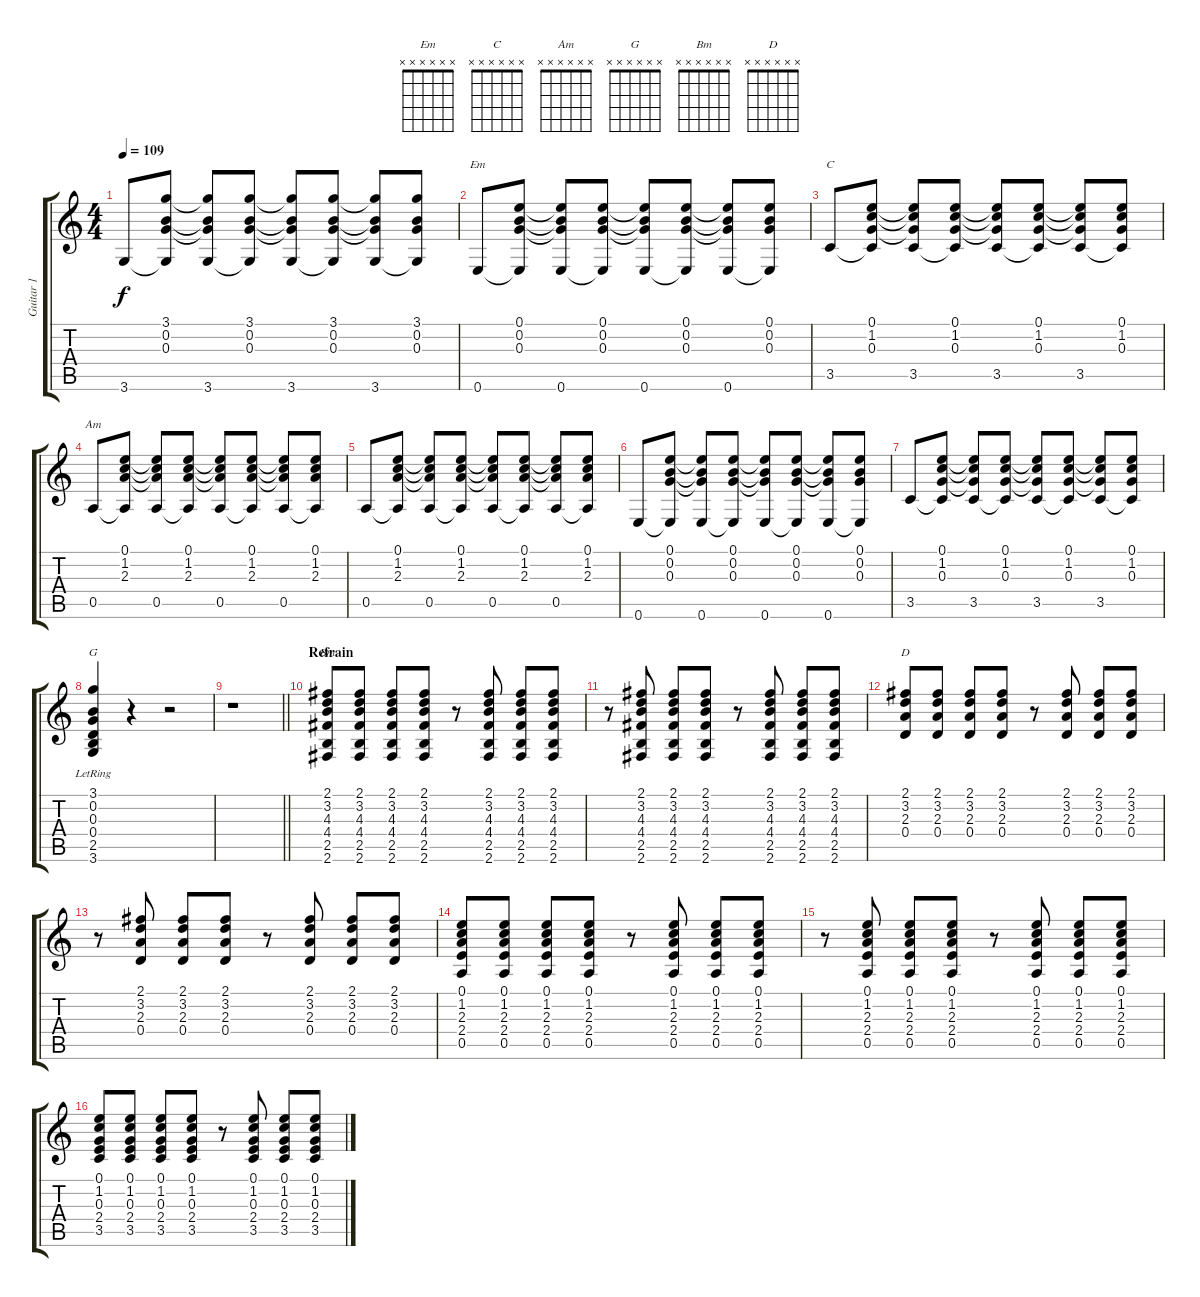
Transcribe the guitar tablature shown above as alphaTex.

\track ("Guitar 1" "Guitar 1") {instrument acousticguitarsteel}
\staff {score tabs}
\tuning (E4 B3 G3 D3 A2 E2) {hide}
\chord ("Em" x x x x x x) {firstfret 0}
\chord ("C" x x x x x x) {firstfret 0}
\chord ("Am" x x x x x x) {firstfret 0}
\chord ("G" x x x x x x) {firstfret 0}
\chord ("Bm" x x x x x x) {firstfret 0}
\chord ("D" x x x x x x) {firstfret 0}
\ts (4 4)
\tempo 109
\clef g2
\ks c
3.6.8{dy f} (3.1 0.2 0.3 3.6{t}).8 (3.1{t} 0.2{t} 0.3{t} 3.6).8 (3.1 0.2 0.3 3.6{t}).8 (3.1{t} 0.2{t} 0.3{t} 3.6).8 (3.1 0.2 0.3 3.6{t}).8 (3.1{t} 0.2{t} 0.3{t} 3.6).8 (3.1 0.2 0.3 3.6{t}).8 |
0.6.8{ch "Em"} (0.1 0.2 0.3 0.6{t}).8 (0.1{t} 0.2{t} 0.3{t} 0.6).8 (0.1 0.2 0.3 0.6{t}).8 (0.1{t} 0.2{t} 0.3{t} 0.6).8 (0.1 0.2 0.3 0.6{t}).8 (0.1{t} 0.2{t} 0.3{t} 0.6).8 (0.1 0.2 0.3 0.6{t}).8 |
3.5.8{ch "C"} (0.1 1.2 0.3 3.5{t}).8 (0.1{t} 1.2{t} 0.3{t} 3.5).8 (0.1 1.2 0.3 3.5{t}).8 (0.1{t} 1.2{t} 0.3{t} 3.5).8 (0.1 1.2 0.3 3.5{t}).8 (0.1{t} 1.2{t} 0.3{t} 3.5).8 (0.1 1.2 0.3 3.5{t}).8 |
0.5.8{ch "Am"} (0.1 1.2 2.3 0.5{t}).8 (0.1{t} 1.2{t} 2.3{t} 0.5).8 (0.1 1.2 2.3 0.5{t}).8 (0.1{t} 1.2{t} 2.3{t} 0.5).8 (0.1 1.2 2.3 0.5{t}).8 (0.1{t} 1.2{t} 2.3{t} 0.5).8 (0.1 1.2 2.3 0.5{t}).8 |
0.5.8 (0.1 1.2 2.3 0.5{t}).8 (0.1{t} 1.2{t} 2.3{t} 0.5).8 (0.1 1.2 2.3 0.5{t}).8 (0.1{t} 1.2{t} 2.3{t} 0.5).8 (0.1 1.2 2.3 0.5{t}).8 (0.1{t} 1.2{t} 2.3{t} 0.5).8 (0.1 1.2 2.3 0.5{t}).8 |
0.6.8 (0.1 0.2 0.3 0.6{t}).8 (0.1{t} 0.2{t} 0.3{t} 0.6).8 (0.1 0.2 0.3 0.6{t}).8 (0.1{t} 0.2{t} 0.3{t} 0.6).8 (0.1 0.2 0.3 0.6{t}).8 (0.1{t} 0.2{t} 0.3{t} 0.6).8 (0.1 0.2 0.3 0.6{t}).8 |
3.5.8 (0.1 1.2 0.3 3.5{t}).8 (0.1{t} 1.2{t} 0.3{t} 3.5).8 (0.1 1.2 0.3 3.5{t}).8 (0.1{t} 1.2{t} 0.3{t} 3.5).8 (0.1 1.2 0.3 3.5{t}).8 (0.1{t} 1.2{t} 0.3{t} 3.5).8 (0.1 1.2 0.3 3.5{t}).8 |
(3.1 0.2{lr} 0.3 0.4 2.5 3.6).4{ch "G"} r.4 r.2 |
\barLineRight lightlight
r.1 |
\section ("" "Refrain")
(2.1 3.2 4.3 4.4 2.5 2.6).8{ch "Bm"} (2.1 3.2 4.3 4.4 2.5 2.6).8 (2.1 3.2 4.3 4.4 2.5 2.6).8 (2.1 3.2 4.3 4.4 2.5 2.6).8 r.8 (2.1 3.2 4.3 4.4 2.5 2.6).8 (2.1 3.2 4.3 4.4 2.5 2.6).8 (2.1 3.2 4.3 4.4 2.5 2.6).8 |
r.8 (2.1 3.2 4.3 4.4 2.5 2.6).8 (2.1 3.2 4.3 4.4 2.5 2.6).8 (2.1 3.2 4.3 4.4 2.5 2.6).8 r.8 (2.1 3.2 4.3 4.4 2.5 2.6).8 (2.1 3.2 4.3 4.4 2.5 2.6).8 (2.1 3.2 4.3 4.4 2.5 2.6).8 |
(2.1 3.2 2.3 0.4).8{ch "D"} (2.1 3.2 2.3 0.4).8 (2.1 3.2 2.3 0.4).8 (2.1 3.2 2.3 0.4).8 r.8 (2.1 3.2 2.3 0.4).8 (2.1 3.2 2.3 0.4).8 (2.1 3.2 2.3 0.4).8 |
r.8 (2.1 3.2 2.3 0.4).8 (2.1 3.2 2.3 0.4).8 (2.1 3.2 2.3 0.4).8 r.8 (2.1 3.2 2.3 0.4).8 (2.1 3.2 2.3 0.4).8 (2.1 3.2 2.3 0.4).8 |
(0.1 1.2 2.3 2.4 0.5).8 (0.1 1.2 2.3 2.4 0.5).8 (0.1 1.2 2.3 2.4 0.5).8 (0.1 1.2 2.3 2.4 0.5).8 r.8 (0.1 1.2 2.3 2.4 0.5).8 (0.1 1.2 2.3 2.4 0.5).8 (0.1 1.2 2.3 2.4 0.5).8 |
r.8 (0.1 1.2 2.3 2.4 0.5).8 (0.1 1.2 2.3 2.4 0.5).8 (0.1 1.2 2.3 2.4 0.5).8 r.8 (0.1 1.2 2.3 2.4 0.5).8 (0.1 1.2 2.3 2.4 0.5).8 (0.1 1.2 2.3 2.4 0.5).8 |
(0.1 1.2 0.3 2.4 3.5).8 (0.1 1.2 0.3 2.4 3.5).8 (0.1 1.2 0.3 2.4 3.5).8 (0.1 1.2 0.3 2.4 3.5).8 r.8 (0.1 1.2 0.3 2.4 3.5).8 (0.1 1.2 0.3 2.4 3.5).8 (0.1 1.2 0.3 2.4 3.5).8
